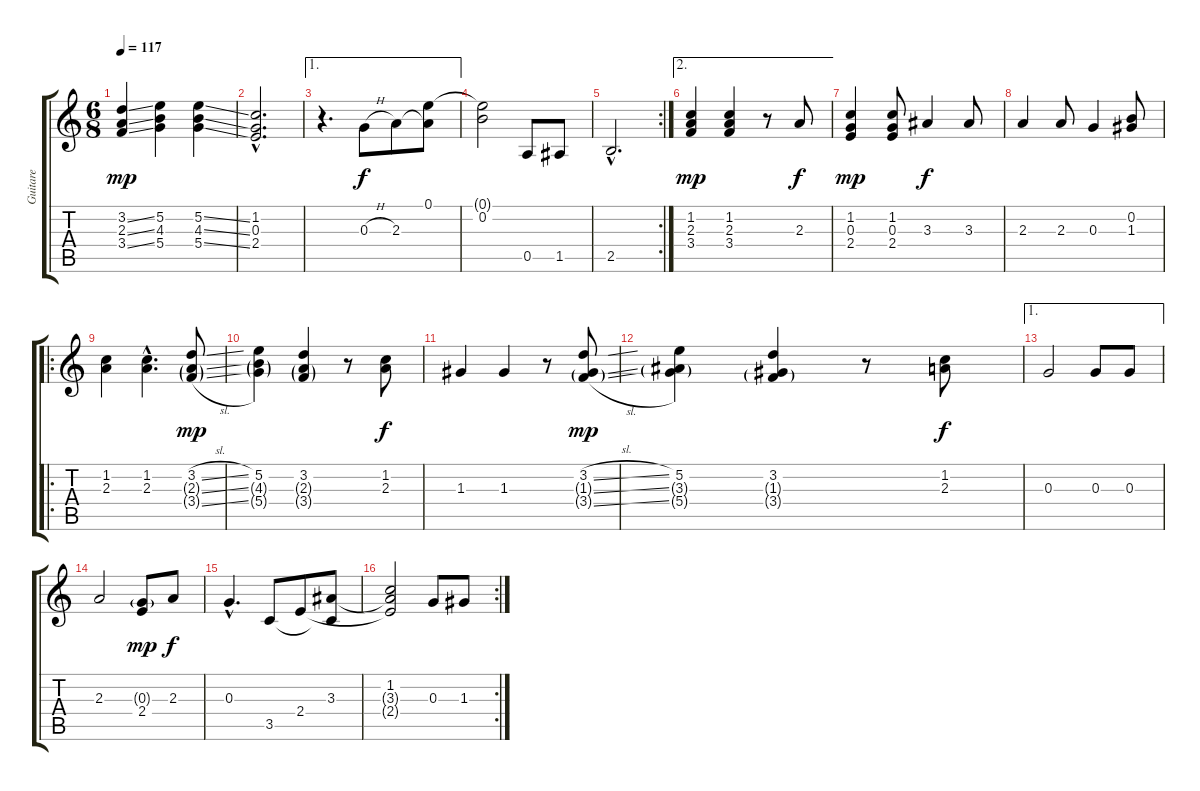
\track ("Guitare" "Guitare") {instrument electricguitarjazz}
\staff {score tabs}
\tuning (E4 B3 G3 D3 A2 E2) {hide}
\ts (6 8)
\tempo 117
\clef g2
\ks c
(3.2{ss} 2.3{ss} 3.4{ss}).4{dy mp} (5.2 4.3 5.4).4 (5.2{ss} 4.3{ss} 5.4{ss}).4 |
(1.2{hac} 0.3{hac} 2.4{hac}).2{d} |
\ae 1
r.4{d} 0.3{h}.8{dy f} 2.3.8 (0.1 2.3{t}).8 |
(0.1{t} 0.2).2 0.5.8 1.5.8 |
\rc 2
2.5{hac}.2{d} |
\ae 2
(1.2 2.3 3.4).4{dy mp} (1.2 2.3 3.4).4 r.8 2.3.8{dy f} |
(1.2 0.3 2.4).4{dy mp} (1.2 0.3 2.4).8 3.3.4{dy f} 3.3.8 |
2.3.4 2.3.8 0.3.4 (0.2 1.3).8 |
\ro
(1.2 2.3).4 (1.2{hac} 2.3{hac}).4{d} (3.2{sl} 2.3{sl g} 3.4{sl g}).8{dy mp} |
(5.2 4.3{g} 5.4{g}).4 (3.2 2.3{g} 3.4{g}).4 r.8 (1.2 2.3).8{dy f} |
1.3.4 1.3.4 r.8 (3.2{sl} 1.3{sl g} 3.4{sl g}).8{dy mp} |
(5.2 3.3{g} 5.4{g}).4 (3.2 1.3{g} 3.4{g}).4 r.8 (1.2 2.3).8{dy f} |
\ae 1
0.3.2 0.3.8 0.3.8 |
2.3.2 (0.3{g} 2.4).8{dy mp} 2.3.8{dy f} |
0.3{hac}.4{d} 3.5.8 2.4.8 (3.3 3.5{t}).8 |
\rc 2
(1.2 3.3{t} 2.4{t}).2 0.3.8 1.3.8
